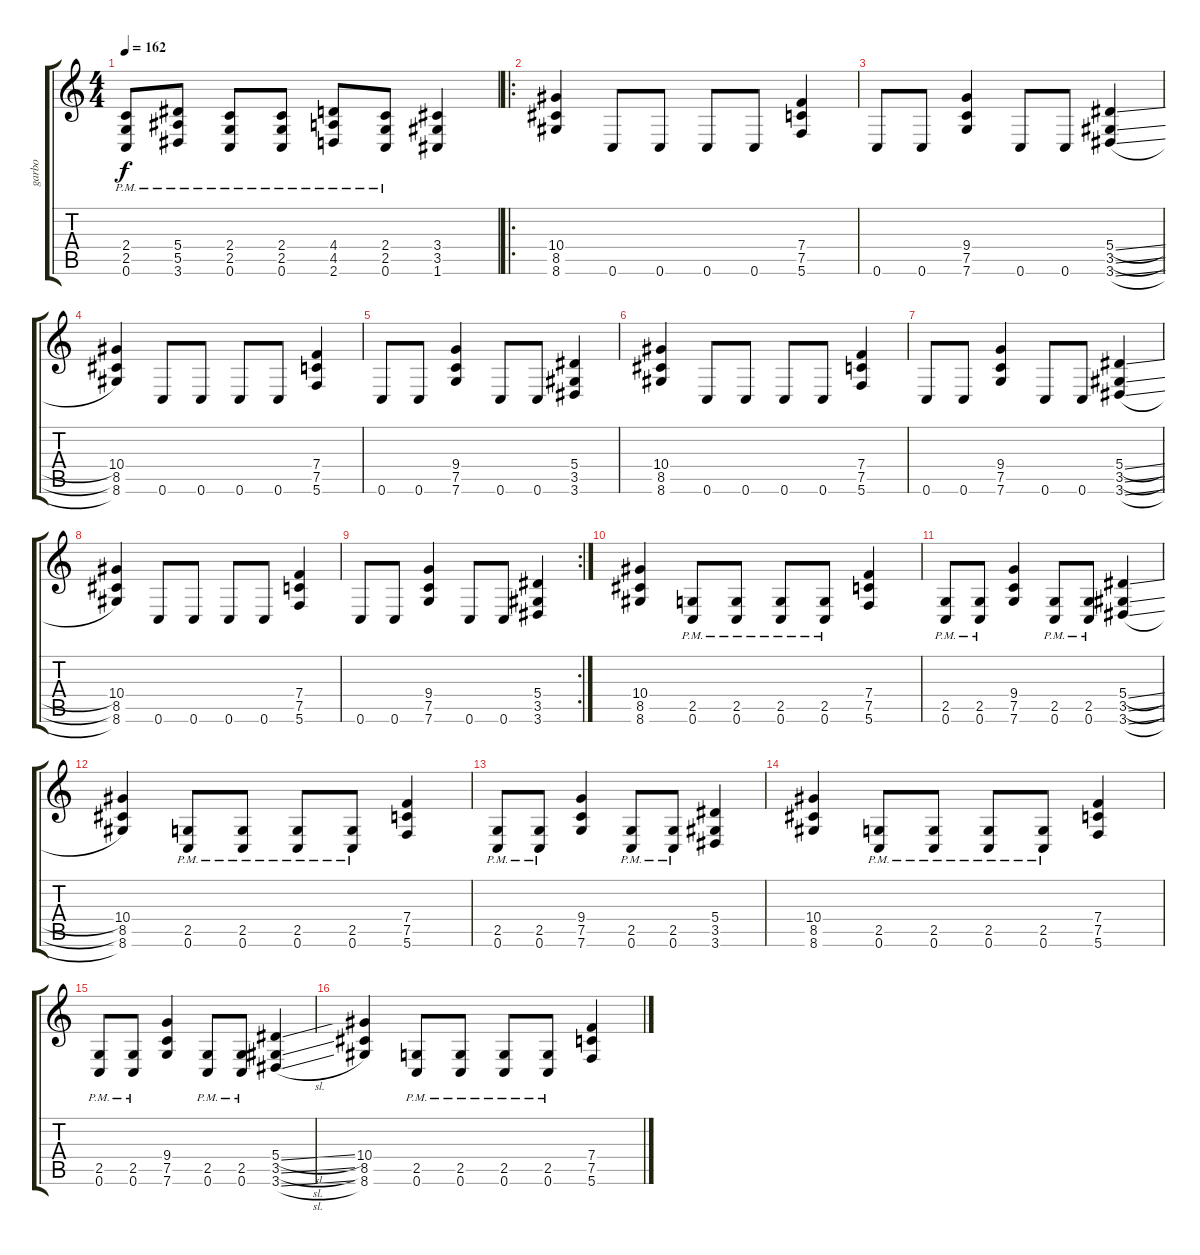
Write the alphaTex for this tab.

\track ("garbo" "garbo") {instrument overdrivenguitar}
\staff {score tabs}
\tuning (C4 G3 Eb3 Bb2 F2 C2) {hide}
\ts (4 4)
\tempo 162
\clef g2
\ks c
(2.4{pm} 2.5{pm} 0.6{pm}).8{dy f} (5.4{pm} 5.5{pm} 3.6{pm}).8 (2.4{pm} 2.5{pm} 0.6{pm}).8 (2.4{pm} 2.5{pm} 0.6{pm}).8 (4.4{pm} 4.5{pm} 2.6{pm}).8 (2.4{pm} 2.5{pm} 0.6{pm}).8 (3.4 3.5 1.6).4 |
\ro
(10.4 8.5 8.6).4 0.6.8 0.6.8 0.6.8 0.6.8 (7.4 7.5 5.6).4 |
0.6.8 0.6.8 (9.4 7.5 7.6).4 0.6.8 0.6.8 (5.4{sl} 3.5{sl} 3.6{sl}).4 |
(10.4 8.5 8.6).4 0.6.8 0.6.8 0.6.8 0.6.8 (7.4 7.5 5.6).4 |
0.6.8 0.6.8 (9.4 7.5 7.6).4 0.6.8 0.6.8 (5.4 3.5 3.6).4 |
(10.4 8.5 8.6).4 0.6.8 0.6.8 0.6.8 0.6.8 (7.4 7.5 5.6).4 |
0.6.8 0.6.8 (9.4 7.5 7.6).4 0.6.8 0.6.8 (5.4{sl} 3.5{sl} 3.6{sl}).4 |
(10.4 8.5 8.6).4 0.6.8 0.6.8 0.6.8 0.6.8 (7.4 7.5 5.6).4 |
\rc 2
0.6.8 0.6.8 (9.4 7.5 7.6).4 0.6.8 0.6.8 (5.4 3.5 3.6).4 |
(10.4 8.5 8.6).4 (2.5{pm} 0.6{pm}).8 (2.5{pm} 0.6{pm}).8 (2.5{pm} 0.6{pm}).8 (2.5{pm} 0.6{pm}).8 (7.4 7.5 5.6).4 |
(2.5{pm} 0.6{pm}).8 (2.5{pm} 0.6{pm}).8 (9.4 7.5 7.6).4 (2.5{pm} 0.6{pm}).8 (2.5{pm} 0.6{pm}).8 (5.4{sl} 3.5{sl} 3.6{sl}).4 |
(10.4 8.5 8.6).4 (2.5{pm} 0.6{pm}).8 (2.5{pm} 0.6{pm}).8 (2.5{pm} 0.6{pm}).8 (2.5{pm} 0.6{pm}).8 (7.4 7.5 5.6).4 |
(2.5{pm} 0.6{pm}).8 (2.5{pm} 0.6{pm}).8 (9.4 7.5 7.6).4 (2.5{pm} 0.6{pm}).8 (2.5{pm} 0.6{pm}).8 (5.4 3.5 3.6).4 |
(10.4 8.5 8.6).4 (2.5{pm} 0.6{pm}).8 (2.5{pm} 0.6{pm}).8 (2.5{pm} 0.6{pm}).8 (2.5{pm} 0.6{pm}).8 (7.4 7.5 5.6).4 |
(2.5{pm} 0.6{pm}).8 (2.5{pm} 0.6{pm}).8 (9.4 7.5 7.6).4 (2.5{pm} 0.6{pm}).8 (2.5{pm} 0.6{pm}).8 (5.4{sl} 3.5{sl} 3.6{sl}).4 |
(10.4 8.5 8.6).4 (2.5{pm} 0.6{pm}).8 (2.5{pm} 0.6{pm}).8 (2.5{pm} 0.6{pm}).8 (2.5{pm} 0.6{pm}).8 (7.4 7.5 5.6).4
